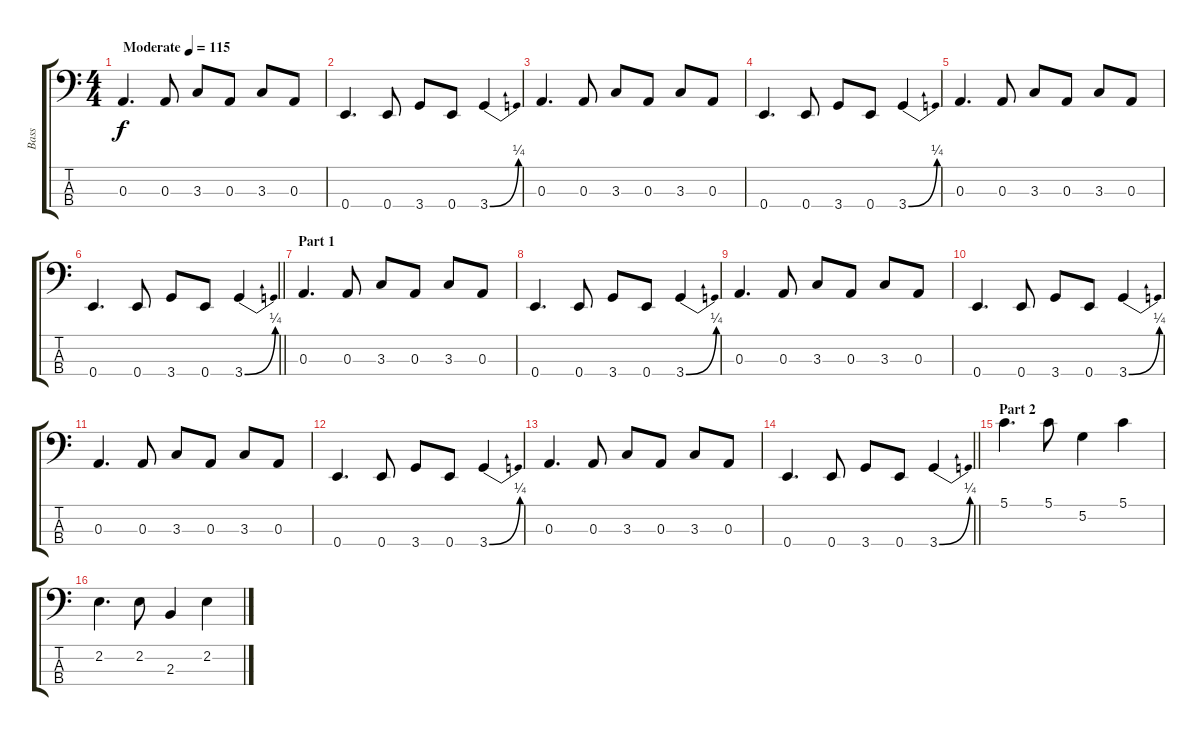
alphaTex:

\track ("Bass" "Bass") {instrument electricbassfinger}
\staff {score tabs}
\tuning (G2 D2 A1 E1) {hide}
\ts (4 4)
\tempo (115 "Moderate")
\clef f4
\ks c
0.3.4{d dy f instrument electricbassfinger} 0.3.8 3.3.8 0.3.8 3.3.8 0.3.8 |
0.4.4{d} 0.4.8 3.4.8 0.4.8 3.4{be (bend 0 0 60 1)}.4 |
0.3.4{d} 0.3.8 3.3.8 0.3.8 3.3.8 0.3.8 |
0.4.4{d} 0.4.8 3.4.8 0.4.8 3.4{be (bend 0 0 60 1)}.4 |
0.3.4{d} 0.3.8 3.3.8 0.3.8 3.3.8 0.3.8 |
\barLineRight lightlight
0.4.4{d} 0.4.8 3.4.8 0.4.8 3.4{be (bend 0 0 60 1)}.4 |
\section ("" "Part 1")
0.3.4{d} 0.3.8 3.3.8 0.3.8 3.3.8 0.3.8 |
0.4.4{d} 0.4.8 3.4.8 0.4.8 3.4{be (bend 0 0 60 1)}.4 |
0.3.4{d} 0.3.8 3.3.8 0.3.8 3.3.8 0.3.8 |
0.4.4{d} 0.4.8 3.4.8 0.4.8 3.4{be (bend 0 0 60 1)}.4 |
0.3.4{d} 0.3.8 3.3.8 0.3.8 3.3.8 0.3.8 |
0.4.4{d} 0.4.8 3.4.8 0.4.8 3.4{be (bend 0 0 60 1)}.4 |
0.3.4{d} 0.3.8 3.3.8 0.3.8 3.3.8 0.3.8 |
\barLineRight lightlight
0.4.4{d} 0.4.8 3.4.8 0.4.8 3.4{be (bend 0 0 60 1)}.4 |
\section ("" "Part 2")
5.1.4{d} 5.1.8 5.2.4 5.1.4 |
2.2.4{d} 2.2.8 2.3.4 2.2.4
